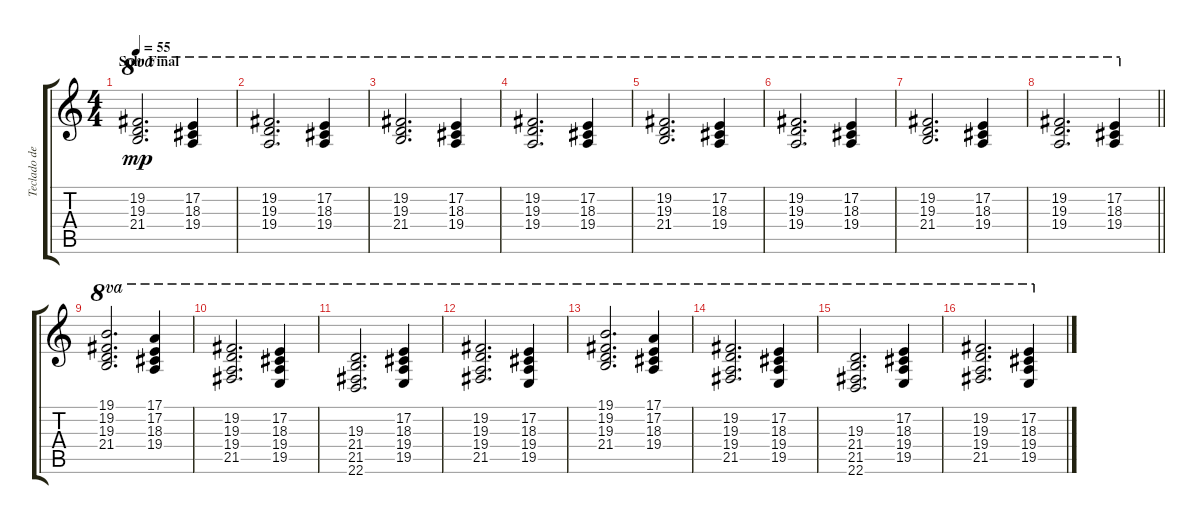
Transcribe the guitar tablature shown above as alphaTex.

\track ("Teclado der." "Teclado de") {instrument pad8sweep}
\staff {score tabs}
\tuning (E4 B3 G3 D3 A2 E2) {hide}
\ts (4 4)
\section ("" "Solo Final")
\tempo 55
\clef g2
\ks c
(19.2 19.3 21.4).2{d ot 8va dy mp} (17.2 18.3 19.4).4{ot 8va} |
(19.2 19.3 19.4).2{d ot 8va} (17.2 18.3 19.4).4{ot 8va} |
(19.2 19.3 21.4).2{d ot 8va} (17.2 18.3 19.4).4{ot 8va} |
(19.2 19.3 19.4).2{d ot 8va} (17.2 18.3 19.4).4{ot 8va} |
(19.2 19.3 21.4).2{d ot 8va} (17.2 18.3 19.4).4{ot 8va} |
(19.2 19.3 19.4).2{d ot 8va} (17.2 18.3 19.4).4{ot 8va} |
(19.2 19.3 21.4).2{d ot 8va} (17.2 18.3 19.4).4{ot 8va} |
\barLineRight lightlight
(19.2 19.3 19.4).2{d ot 8va} (17.2 18.3 19.4).4{ot 8va} |
(19.1 19.2 19.3 21.4).2{d ot 8va} (17.1 17.2 18.3 19.4).4{ot 8va} |
(19.2 19.3 19.4 21.5).2{d ot 8va} (17.2 18.3 19.4 19.5).4{ot 8va} |
(19.3 21.4 21.5 22.6).2{d ot 8va} (17.2 18.3 19.4 19.5).4{ot 8va} |
(19.2 19.3 19.4 21.5).2{d ot 8va} (17.2 18.3 19.4 19.5).4{ot 8va} |
(19.1 19.2 19.3 21.4).2{d ot 8va} (17.1 17.2 18.3 19.4).4{ot 8va} |
(19.2 19.3 19.4 21.5).2{d ot 8va} (17.2 18.3 19.4 19.5).4{ot 8va} |
(19.3 21.4 21.5 22.6).2{d ot 8va} (17.2 18.3 19.4 19.5).4{ot 8va} |
(19.2 19.3 19.4 21.5).2{d ot 8va} (17.2 18.3 19.4 19.5).4{ot 8va}
